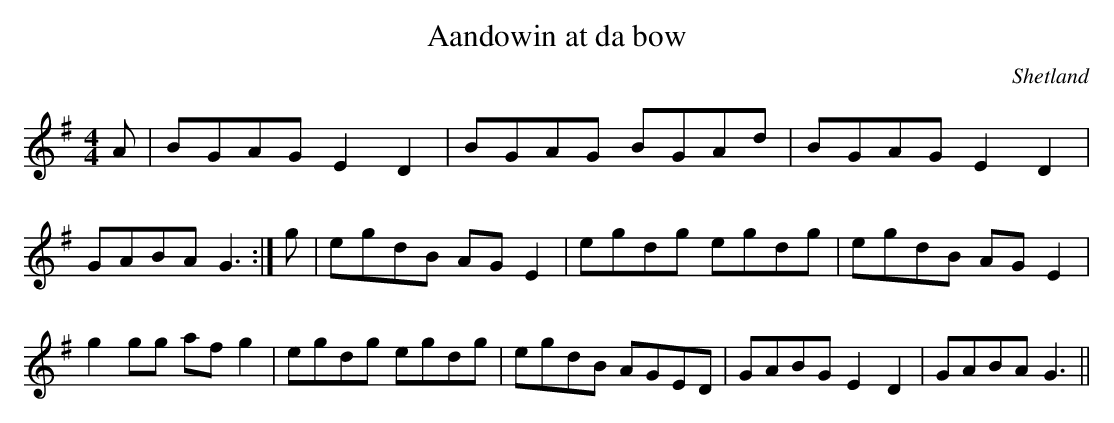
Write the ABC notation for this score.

X:1
T:Aandowin at da bow
O:Shetland
M:4/4
K:G
A|\
BGAG E2D2|BGAG BGAd|BGAG E2D2|GABA G3:|\
g|\
egdB AGE2|egdg egdg|egdB AGE2|g2gg afg2|\
egdg egdg|egdB AGED|GABG E2D2|GABA G3||
